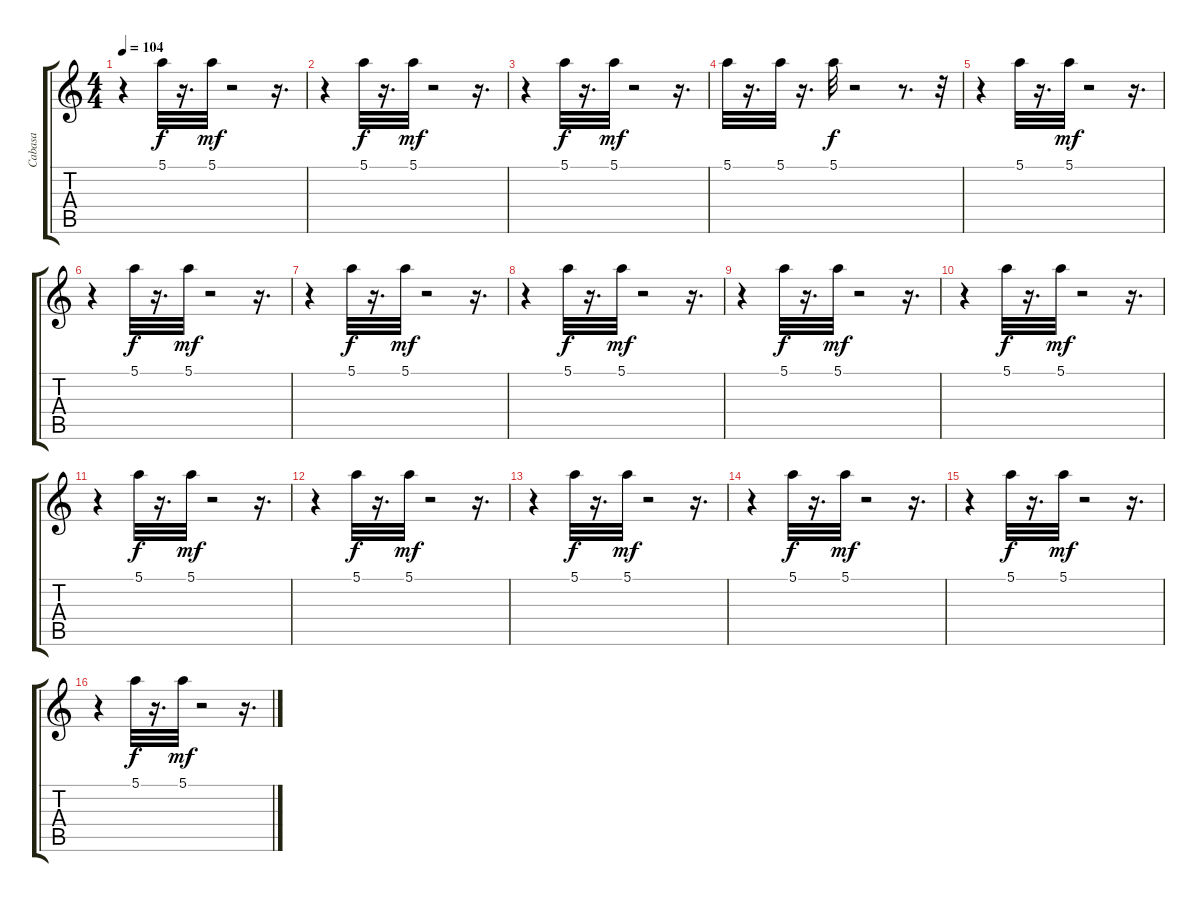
\track ("  Cabasa" "  Cabasa") {instrument acousticguitarsteel}
\staff {score tabs}
\tuning (E4 B3 G3 D3 A2 E2) {hide}
\ts (4 4)
\tempo 104
\clef g2
\ks c
r.4{dy mf} 5.1.32{dy f} r.16{d} 5.1.32{dy mf} r.2 r.16{d} |
r.4 5.1.32{dy f} r.16{d} 5.1.32{dy mf} r.2 r.16{d} |
r.4 5.1.32{dy f} r.16{d} 5.1.32{dy mf} r.2 r.16{d} |
5.1.32 r.16{d} 5.1.32 r.16{d} 5.1.32{dy f} r.2 r.8{d} r.32 |
r.4 5.1.32 r.16{d} 5.1.32{dy mf} r.2 r.16{d} |
r.4 5.1.32{dy f} r.16{d} 5.1.32{dy mf} r.2 r.16{d} |
r.4 5.1.32{dy f} r.16{d} 5.1.32{dy mf} r.2 r.16{d} |
r.4 5.1.32{dy f} r.16{d} 5.1.32{dy mf} r.2 r.16{d} |
r.4 5.1.32{dy f} r.16{d} 5.1.32{dy mf} r.2 r.16{d} |
r.4 5.1.32{dy f} r.16{d} 5.1.32{dy mf} r.2 r.16{d} |
r.4 5.1.32{dy f} r.16{d} 5.1.32{dy mf} r.2 r.16{d} |
r.4 5.1.32{dy f} r.16{d} 5.1.32{dy mf} r.2 r.16{d} |
r.4 5.1.32{dy f} r.16{d} 5.1.32{dy mf} r.2 r.16{d} |
r.4 5.1.32{dy f} r.16{d} 5.1.32{dy mf} r.2 r.16{d} |
r.4 5.1.32{dy f} r.16{d} 5.1.32{dy mf} r.2 r.16{d} |
r.4 5.1.32{dy f} r.16{d} 5.1.32{dy mf} r.2 r.16{d}
